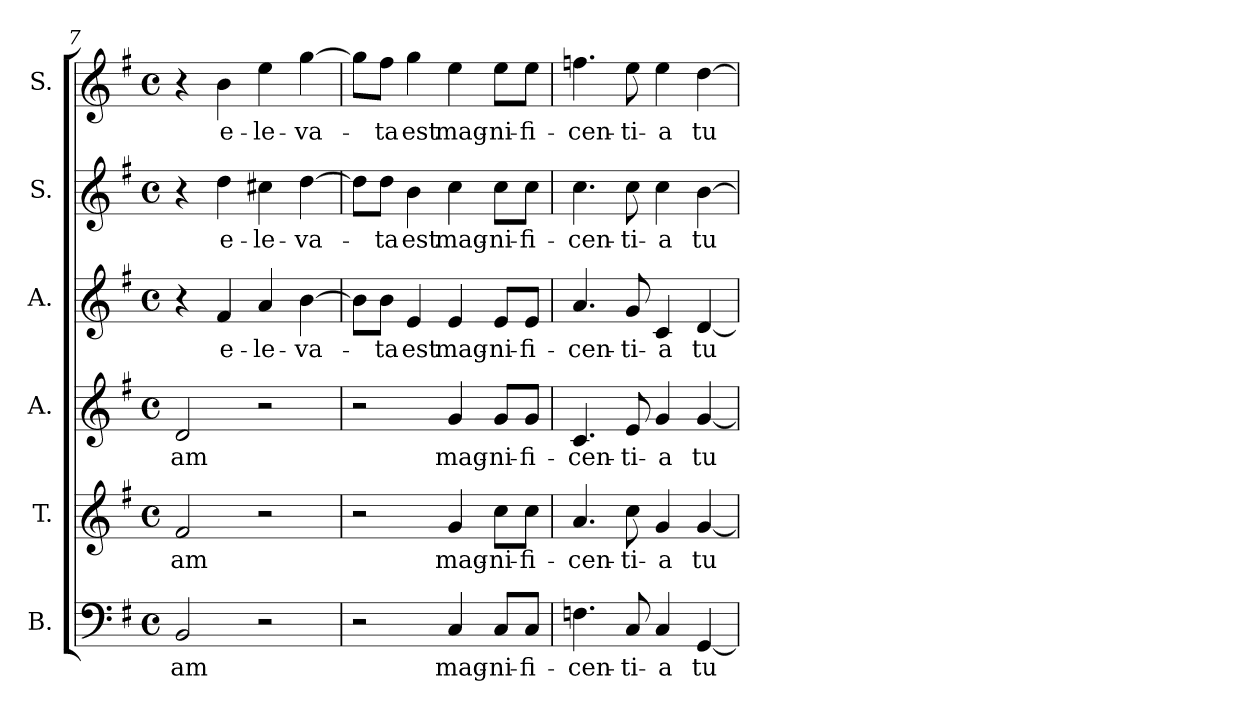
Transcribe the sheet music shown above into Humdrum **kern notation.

**kern	**text	**kern	**text	**kern	**text	**kern	**text	**kern	**text	**kern	**text
*part6	*part6	*part5	*part5	*part4	*part4	*part3	*part3	*part2	*part2	*part1	*part1
*staff6	*staff6	*staff5	*staff5	*staff4	*staff4	*staff3	*staff3	*staff2	*staff2	*staff1	*staff1
*I"B.	*	*I"T.	*	*I"A.	*	*I"A.	*	*I"S.	*	*I"S.	*
*I'B.	*	*I'T.	*	*I'A.	*	*I'A.	*	*I'S.	*	*I'S.	*
*clefF4	*	*clefG2	*	*clefG2	*	*clefG2	*	*clefG2	*	*clefG2	*
*	*	*ITrd7c12	*	*	*	*	*	*	*	*	*
*k[f#]	*	*k[f#]	*	*k[f#]	*	*k[f#]	*	*k[f#]	*	*k[f#]	*
*G:	*	*G:	*	*G:	*	*G:	*	*G:	*	*G:	*
*M4/4	*	*M4/4	*	*M4/4	*	*M4/4	*	*M4/4	*	*M4/4	*
*met(c)	*	*met(c)	*	*met(c)	*	*met(c)	*	*met(c)	*	*met(c)	*
=7	=7	=7	=7	=7	=7	=7	=7	=7	=7	=7	=7
!	!LO:LY:b:color=#000000	!	!	!	!	!	!	!	!	!	!
!	!	!	!LO:LY:b:color=#000000	!	!	!	!	!	!	!	!
!	!	!	!	!	!LO:LY:b:color=#000000	!	!	!	!	!	!
2BBi/	-am	2F#i/	-am	2di/	-am	4r	.	4r	.	4r	.
!	!	!	!	!	!	!	!LO:LY:b:color=#000000	!	!	!	!
!	!	!	!	!	!	!	!	!	!LO:LY:b:color=#000000	!	!
!	!	!	!	!	!	!	!	!	!	!	!LO:LY:b:color=#000000
.	.	.	.	.	.	4f#i/	e-	4ddi\	e-	4bi\	e-
!	!	!	!	!	!	!	!LO:LY:b:color=#000000	!	!	!	!
!	!	!	!	!	!	!	!	!	!LO:LY:b:color=#000000	!	!
!	!	!	!	!	!	!	!	!	!	!	!LO:LY:b:color=#000000
2r	.	2r	.	2r	.	4ai/	-le-	4cc#Xi\	-le-	4eei\	-le-
!	!	!	!	!	!	!	!LO:LY:b:color=#000000	!	!	!	!
!	!	!	!	!	!	!	!	!	!LO:LY:b:color=#000000	!	!
!	!	!	!	!	!	!	!	!	!	!	!LO:LY:b:color=#000000
.	.	.	.	.	.	[>4bi\	-va-	[>4ddi\	-va-	[>4ggi\	-va-
=8	=8	=8	=8	=8	=8	=8	=8	=8	=8	=8	=8
2r	.	2r	.	2r	.	8bi\L]	.	8ddi\L]	.	8ggi\L]	.
!	!	!	!	!	!	!	!LO:LY:b:color=#000000	!	!	!	!
!	!	!	!	!	!	!	!	!	!LO:LY:b:color=#000000	!	!
!	!	!	!	!	!	!	!	!	!	!	!LO:LY:b:color=#000000
.	.	.	.	.	.	8bi\J	-ta	8ddi\J	-ta	8ff#i\J	-ta
!	!	!	!	!	!	!	!LO:LY:b:color=#000000	!	!	!	!
!	!	!	!	!	!	!	!	!	!LO:LY:b:color=#000000	!	!
!	!	!	!	!	!	!	!	!	!	!	!LO:LY:b:color=#000000
.	.	.	.	.	.	4ei/	est	4bi\	est	4ggi\	est
!	!LO:LY:b:color=#000000	!	!	!	!	!	!	!	!	!	!
!	!	!	!LO:LY:b:color=#000000	!	!	!	!	!	!	!	!
!	!	!	!	!	!LO:LY:b:color=#000000	!	!	!	!	!	!
!	!	!	!	!	!	!	!LO:LY:b:color=#000000	!	!	!	!
!	!	!	!	!	!	!	!	!	!LO:LY:b:color=#000000	!	!
!	!	!	!	!	!	!	!	!	!	!	!LO:LY:b:color=#000000
4Ci/	mag-	4Gi/	mag-	4gi/	mag-	4ei/	mag-	4cci\	mag-	4eei\	mag-
!	!LO:LY:b:color=#000000	!	!	!	!	!	!	!	!	!	!
!	!	!	!LO:LY:b:color=#000000	!	!	!	!	!	!	!	!
!	!	!	!	!	!LO:LY:b:color=#000000	!	!	!	!	!	!
!	!	!	!	!	!	!	!LO:LY:b:color=#000000	!	!	!	!
!	!	!	!	!	!	!	!	!	!LO:LY:b:color=#000000	!	!
!	!	!	!	!	!	!	!	!	!	!	!LO:LY:b:color=#000000
8Ci/L	-ni-	8ci\L	-ni-	8gi/L	-ni-	8ei/L	-ni-	8cci\L	-ni-	8eei\L	-ni-
!	!LO:LY:b:color=#000000	!	!	!	!	!	!	!	!	!	!
!	!	!	!LO:LY:b:color=#000000	!	!	!	!	!	!	!	!
!	!	!	!	!	!LO:LY:b:color=#000000	!	!	!	!	!	!
!	!	!	!	!	!	!	!LO:LY:b:color=#000000	!	!	!	!
!	!	!	!	!	!	!	!	!	!LO:LY:b:color=#000000	!	!
!	!	!	!	!	!	!	!	!	!	!	!LO:LY:b:color=#000000
8Ci/J	-fi-	8ci\J	-fi-	8gi/J	-fi-	8ei/J	-fi-	8cci\J	-fi-	8eei\J	-fi-
=9	=9	=9	=9	=9	=9	=9	=9	=9	=9	=9	=9
!	!LO:LY:b:color=#000000	!	!	!	!	!	!	!	!	!	!
!	!	!	!LO:LY:b:color=#000000	!	!	!	!	!	!	!	!
!	!	!	!	!	!LO:LY:b:color=#000000	!	!	!	!	!	!
!	!	!	!	!	!	!	!LO:LY:b:color=#000000	!	!	!	!
!	!	!	!	!	!	!	!	!	!LO:LY:b:color=#000000	!	!
!	!	!	!	!	!	!	!	!	!	!	!LO:LY:b:color=#000000
4.Fni\	-cen-	4.Ai/	-cen-	4.ci/	-cen-	4.ai/	-cen-	4.cci\	-cen-	4.ffni\	-cen-
!	!LO:LY:b:color=#000000	!	!	!	!	!	!	!	!	!	!
!	!	!	!LO:LY:b:color=#000000	!	!	!	!	!	!	!	!
!	!	!	!	!	!LO:LY:b:color=#000000	!	!	!	!	!	!
!	!	!	!	!	!	!	!LO:LY:b:color=#000000	!	!	!	!
!	!	!	!	!	!	!	!	!	!LO:LY:b:color=#000000	!	!
!	!	!	!	!	!	!	!	!	!	!	!LO:LY:b:color=#000000
8Ci/	-ti-	8ci\	-ti-	8ei/	-ti-	8gi/	-ti-	8cci\	-ti-	8eei\	-ti-
!	!LO:LY:b:color=#000000	!	!	!	!	!	!	!	!	!	!
!	!	!	!LO:LY:b:color=#000000	!	!	!	!	!	!	!	!
!	!	!	!	!	!LO:LY:b:color=#000000	!	!	!	!	!	!
!	!	!	!	!	!	!	!LO:LY:b:color=#000000	!	!	!	!
!	!	!	!	!	!	!	!	!	!LO:LY:b:color=#000000	!	!
!	!	!	!	!	!	!	!	!	!	!	!LO:LY:b:color=#000000
4Ci/	-a	4Gi/	-a	4gi/	-a	4ci/	-a	4cci\	-a	4eei\	-a
!	!LO:LY:b:color=#000000	!	!	!	!	!	!	!	!	!	!
!	!	!	!LO:LY:b:color=#000000	!	!	!	!	!	!	!	!
!	!	!	!	!	!LO:LY:b:color=#000000	!	!	!	!	!	!
!	!	!	!	!	!	!	!LO:LY:b:color=#000000	!	!	!	!
!	!	!	!	!	!	!	!	!	!LO:LY:b:color=#000000	!	!
!	!	!	!	!	!	!	!	!	!	!	!LO:LY:b:color=#000000
[<4GGi/	tu-	[<4Gi/	tu-	[<4gi/	tu-	[<4di/	tu-	[>4bi\	tu-	[>4ddi\	tu-
=	=	=	=	=	=	=	=	=	=	=	=
*-	*-	*-	*-	*-	*-	*-	*-	*-	*-	*-	*-
